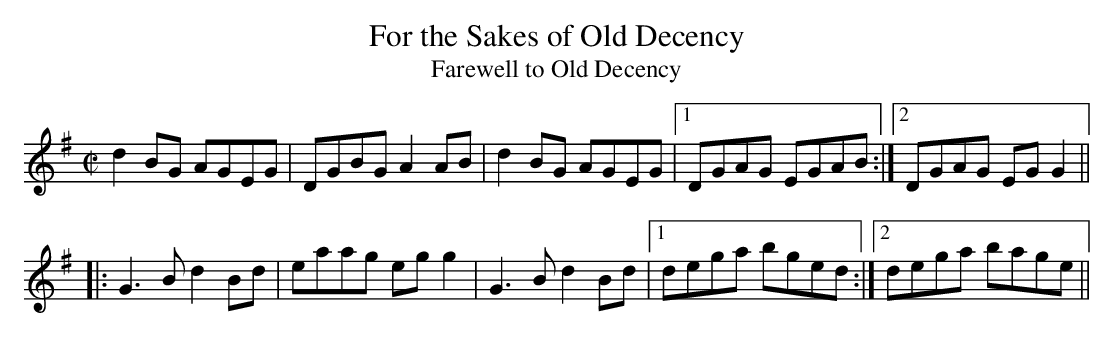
X:1
T:For the Sakes of Old Decency
T:Farewell to Old Decency
M:C|
K:G
d2BG AGEG|DGBG A2AB|d2BG AGEG|1 DGAG EGAB:|2 DGAG EGG2||
|:G3B d2Bd|eaag egg2|G3B d2Bd|1 dega bged:|2 dega bage||
